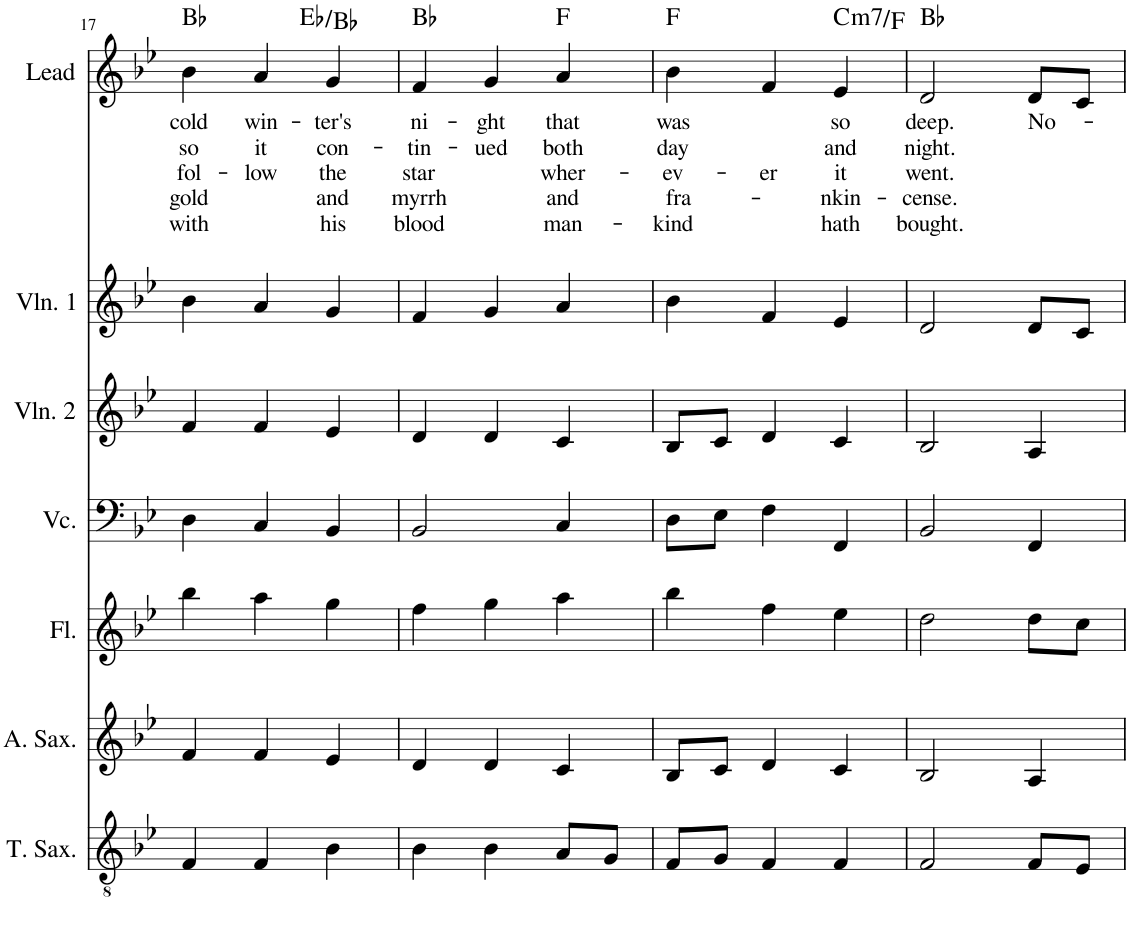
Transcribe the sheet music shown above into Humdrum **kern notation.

**kern	**kern	**kern	**kern	**kern	**kern	**kern	**text	**text	**text	**text	**text	**harte
*part7	*part6	*part5	*part4	*part3	*part2	*part1	*part1	*part1	*part1	*part1	*part1	*part1
*staff7	*staff6	*staff5	*staff4	*staff3	*staff2	*staff1	*staff1	*staff1	*staff1	*staff1	*staff1	*
*I"Tenor Saxophone	*I"Alto Saxophone	*I"Flute	*I"Violoncello	*I"Violin 2	*I"Violin 1	*I"Lead	*	*	*	*	*	*
*I'T. Sax.	*I'A. Sax.	*I'Fl.	*I'Vc.	*I'Vln. 2	*I'Vln. 1	*I'Lead	*	*	*	*	*	*
!!LO:PB:g=z
*clefGv2	*clefG2	*clefG2	*clefF4	*clefG2	*clefG2	*clefG2	*	*	*	*	*	*
*ITrd8c14	*ITrd5c9	*	*	*	*	*	*	*	*	*	*	*
*k[b-e-]	*k[b-e-]	*k[b-e-]	*k[b-e-]	*k[b-e-]	*k[b-e-]	*k[b-e-]	*	*	*	*	*	*
*M3/4	*M3/4	*M3/4	*M3/4	*M3/4	*M3/4	*M3/4	*	*	*	*	*	*
=17	=17	=17	=17	=17	=17	=17	=17	=17	=17	=17	=17	=17
!	!	!	!	!	!	!	!LO:LY:b	!LO:LY:b	!LO:LY:b	!LO:LY:b	!LO:LY:b	!
4F/	4f/	4bb-\	4D\	4f/	4b-\	4b-\	cold	so	fol-	gold	with	Bb:maj
!	!	!	!	!	!	!	!LO:LY:b	!LO:LY:b	!LO:LY:b	!	!	!
4F/	4f/	4aa\	4C/	4f/	4a/	4a/	win-	it	-low	.	.	.
!	!	!	!	!	!	!	!LO:LY:b	!LO:LY:b	!LO:LY:b	!LO:LY:b	!LO:LY:b	!
4B-\	4e-/	4gg\	4BB-/	4e-/	4g/	4g/	-ter's	con-	the	and	his	Eb:maj/5
=18	=18	=18	=18	=18	=18	=18	=18	=18	=18	=18	=18	=18
!	!	!	!	!	!	!	!LO:LY:b	!LO:LY:b	!LO:LY:b	!LO:LY:b	!LO:LY:b	!
4B-\	4d/	4ff\	2BB-/	4d/	4f/	4f/	ni-	-tin-	star	myrrh	blood	Bb:maj
!	!	!	!	!	!	!	!LO:LY:b	!LO:LY:b	!	!	!	!
4B-\	4d/	4gg\	.	4d/	4g/	4g/	-ght	-ued	.	.	.	.
!	!	!	!	!	!	!	!LO:LY:b	!LO:LY:b	!LO:LY:b	!LO:LY:b	!LO:LY:b	!
8A/L	4c/	4aa\	4C/	4c/	4a/	4a/	that	both	wher-	and	man-	F:maj
8G/J	.	.	.	.	.	.	.	.	.	.	.	.
=19	=19	=19	=19	=19	=19	=19	=19	=19	=19	=19	=19	=19
!	!	!	!	!	!	!	!LO:LY:b	!LO:LY:b	!LO:LY:b	!LO:LY:b	!LO:LY:b	!
8F/L	8B-/L	4bb-\	8D\L	8B-/L	4b-\	4b-\	was	day	-ev-	fra-	-kind	F:maj
8G/J	8c/J	.	8E-\J	8c/J	.	.	.	.	.	.	.	.
!	!	!	!	!	!	!	!	!	!LO:LY:b	!	!	!
4F/	4d/	4ff\	4F\	4d/	4f/	4f/	.	.	-er	.	.	.
!	!	!	!	!	!	!	!LO:LY:b	!LO:LY:b	!LO:LY:b	!LO:LY:b	!LO:LY:b	!LO:H:kt=m7
4F/	4c/	4ee-\	4FF/	4c/	4e-/	4e-/	so	and	it	-nkin-	hath	C:min7/4
=20	=20	=20	=20	=20	=20	=20	=20	=20	=20	=20	=20	=20
!	!	!	!	!	!	!	!LO:LY:b	!LO:LY:b	!LO:LY:b	!LO:LY:b	!LO:LY:b	!
2F/	2B-/	2dd\	2BB-/	2B-/	2d/	2d/	deep.	night.	went.	-cense.	bought.	Bb:maj
!	!	!	!	!	!	!	!LO:LY:b	!	!	!	!	!
8F/L	4A/	8dd\L	4FF/	4A/	8d/L	8d/L	No-	.	.	.	.	.
8E-/J	.	8cc\J	.	.	8c/J	8c/J	.	.	.	.	.	.
=	=	=	=	=	=	=	=	=	=	=	=	=
*-	*-	*-	*-	*-	*-	*-	*-	*-	*-	*-	*-	*-
